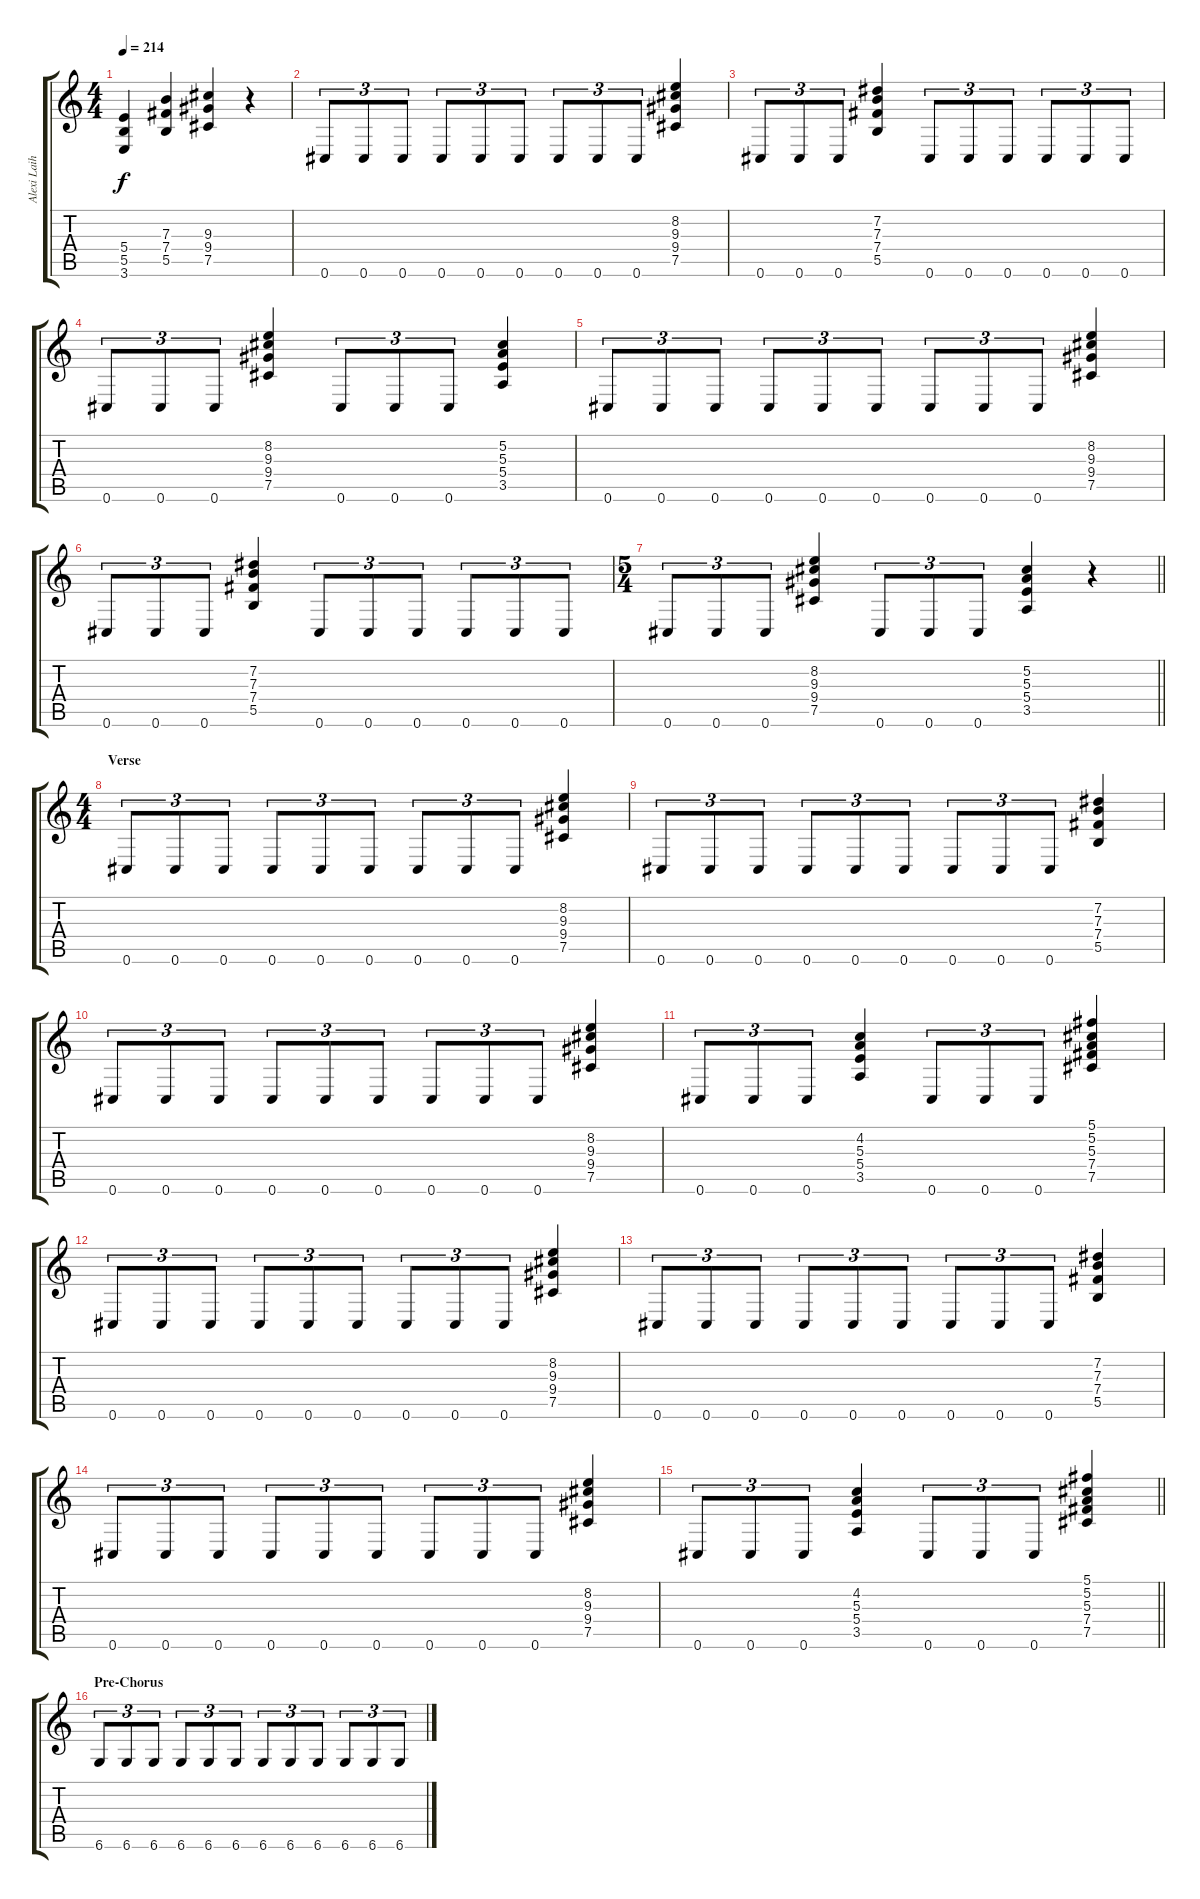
\track ("Alexi Laiho" "Alexi Laih") {instrument distortionguitar}
\staff {score tabs}
\tuning (Db4 Ab3 E3 B2 Gb2 Db2) {hide}
\ts (4 4)
\tempo 214
\clef g2
\ks c
(5.4 5.5 3.6).4{dy f} (7.3 7.4 5.5).4 (9.3 9.4 7.5).4 r.4 |
0.6.8{tu (3 2)} 0.6.8{tu (3 2)} 0.6.8{tu (3 2)} 0.6.8{tu (3 2)} 0.6.8{tu (3 2)} 0.6.8{tu (3 2)} 0.6.8{tu (3 2)} 0.6.8{tu (3 2)} 0.6.8{tu (3 2)} (8.2 9.3 9.4 7.5).4 |
0.6.8{tu (3 2)} 0.6.8{tu (3 2)} 0.6.8{tu (3 2)} (7.2 7.3 7.4 5.5).4 0.6.8{tu (3 2)} 0.6.8{tu (3 2)} 0.6.8{tu (3 2)} 0.6.8{tu (3 2)} 0.6.8{tu (3 2)} 0.6.8{tu (3 2)} |
0.6.8{tu (3 2)} 0.6.8{tu (3 2)} 0.6.8{tu (3 2)} (8.2 9.3 9.4 7.5).4 0.6.8{tu (3 2)} 0.6.8{tu (3 2)} 0.6.8{tu (3 2)} (5.2 5.3 5.4 3.5).4 |
0.6.8{tu (3 2)} 0.6.8{tu (3 2)} 0.6.8{tu (3 2)} 0.6.8{tu (3 2)} 0.6.8{tu (3 2)} 0.6.8{tu (3 2)} 0.6.8{tu (3 2)} 0.6.8{tu (3 2)} 0.6.8{tu (3 2)} (8.2 9.3 9.4 7.5).4 |
0.6.8{tu (3 2)} 0.6.8{tu (3 2)} 0.6.8{tu (3 2)} (7.2 7.3 7.4 5.5).4 0.6.8{tu (3 2)} 0.6.8{tu (3 2)} 0.6.8{tu (3 2)} 0.6.8{tu (3 2)} 0.6.8{tu (3 2)} 0.6.8{tu (3 2)} |
\ts (5 4)
\barLineRight lightlight
0.6.8{tu (3 2)} 0.6.8{tu (3 2)} 0.6.8{tu (3 2)} (8.2 9.3 9.4 7.5).4 0.6.8{tu (3 2)} 0.6.8{tu (3 2)} 0.6.8{tu (3 2)} (5.2 5.3 5.4 3.5).4 r.4 |
\ts (4 4)
\section ("" "Verse")
0.6.8{tu (3 2)} 0.6.8{tu (3 2)} 0.6.8{tu (3 2)} 0.6.8{tu (3 2)} 0.6.8{tu (3 2)} 0.6.8{tu (3 2)} 0.6.8{tu (3 2)} 0.6.8{tu (3 2)} 0.6.8{tu (3 2)} (8.2 9.3 9.4 7.5).4 |
0.6.8{tu (3 2)} 0.6.8{tu (3 2)} 0.6.8{tu (3 2)} 0.6.8{tu (3 2)} 0.6.8{tu (3 2)} 0.6.8{tu (3 2)} 0.6.8{tu (3 2)} 0.6.8{tu (3 2)} 0.6.8{tu (3 2)} (7.2 7.3 7.4 5.5).4 |
0.6.8{tu (3 2)} 0.6.8{tu (3 2)} 0.6.8{tu (3 2)} 0.6.8{tu (3 2)} 0.6.8{tu (3 2)} 0.6.8{tu (3 2)} 0.6.8{tu (3 2)} 0.6.8{tu (3 2)} 0.6.8{tu (3 2)} (8.2 9.3 9.4 7.5).4 |
0.6.8{tu (3 2)} 0.6.8{tu (3 2)} 0.6.8{tu (3 2)} (4.2 5.3 5.4 3.5).4 0.6.8{tu (3 2)} 0.6.8{tu (3 2)} 0.6.8{tu (3 2)} (5.1 5.2 5.3 7.4 7.5).4 |
0.6.8{tu (3 2)} 0.6.8{tu (3 2)} 0.6.8{tu (3 2)} 0.6.8{tu (3 2)} 0.6.8{tu (3 2)} 0.6.8{tu (3 2)} 0.6.8{tu (3 2)} 0.6.8{tu (3 2)} 0.6.8{tu (3 2)} (8.2 9.3 9.4 7.5).4 |
0.6.8{tu (3 2)} 0.6.8{tu (3 2)} 0.6.8{tu (3 2)} 0.6.8{tu (3 2)} 0.6.8{tu (3 2)} 0.6.8{tu (3 2)} 0.6.8{tu (3 2)} 0.6.8{tu (3 2)} 0.6.8{tu (3 2)} (7.2 7.3 7.4 5.5).4 |
0.6.8{tu (3 2)} 0.6.8{tu (3 2)} 0.6.8{tu (3 2)} 0.6.8{tu (3 2)} 0.6.8{tu (3 2)} 0.6.8{tu (3 2)} 0.6.8{tu (3 2)} 0.6.8{tu (3 2)} 0.6.8{tu (3 2)} (8.2 9.3 9.4 7.5).4 |
\barLineRight lightlight
0.6.8{tu (3 2)} 0.6.8{tu (3 2)} 0.6.8{tu (3 2)} (4.2 5.3 5.4 3.5).4 0.6.8{tu (3 2)} 0.6.8{tu (3 2)} 0.6.8{tu (3 2)} (5.1 5.2 5.3 7.4 7.5).4 |
\section ("" "Pre-Chorus")
6.6.8{tu (3 2)} 6.6.8{tu (3 2)} 6.6.8{tu (3 2)} 6.6.8{tu (3 2)} 6.6.8{tu (3 2)} 6.6.8{tu (3 2)} 6.6.8{tu (3 2)} 6.6.8{tu (3 2)} 6.6.8{tu (3 2)} 6.6.8{tu (3 2)} 6.6.8{tu (3 2)} 6.6.8{tu (3 2)}
